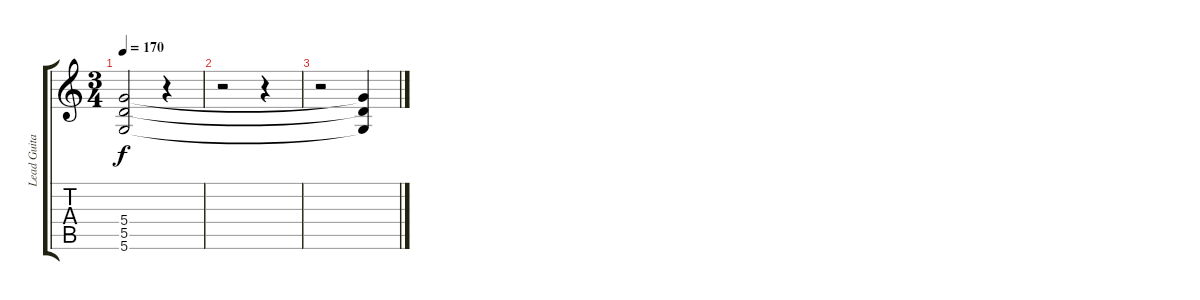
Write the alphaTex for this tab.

\track ("Lead Guitar" "Lead Guita") {instrument distortionguitar}
\staff {score tabs}
\tuning (E4 B3 G3 D3 A2 D2) {hide}
\ts (3 4)
\tempo 170
\clef g2
\ks c
(5.4 5.5 5.6).2{dy f} r.4 |
r.2 r.4 |
r.2 (5.4{t} 5.5{t} 5.6{t}).4
